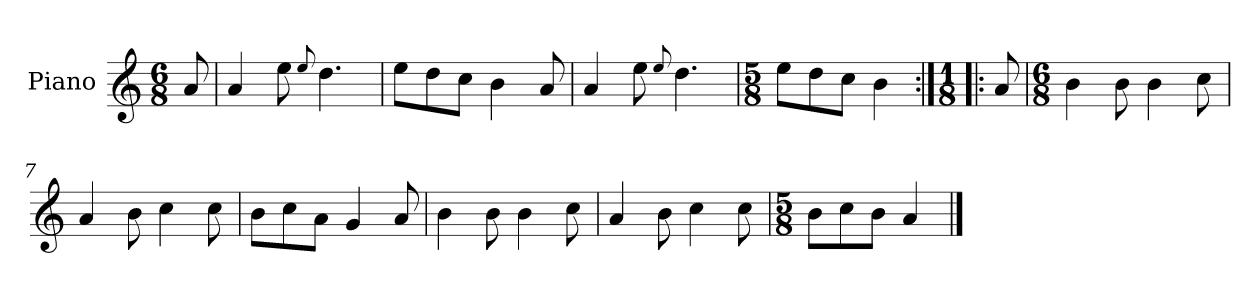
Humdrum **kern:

**kern
*part1
*staff1
*I"Piano
*I'Pno.
*clefG2
*k[]
*M6/8
=
8a/
=1
4a/
8ee\
8qqee/
4.dd\
=2
8ee\L
8dd\
8cc\J
4b\
8a/
=3
4a/
8ee\
8qqee/
4.dd\
=4
*M5/8
8ee\L
8dd\
8cc\J
4b\
=5:|!|:
*M1/8
8a/
=6
*M6/8
4b\
8b\
4b\
8cc\
=7
4a/
8b\
4cc\
8cc\
=8
8b\L
8cc\
8a\J
4g/
8a/
!!LO:LB:g=z
=9
4b\
8b\
4b\
8cc\
=10
4a/
8b\
4cc\
8cc\
=11
*M5/8
8b\L
8cc\
8b\J
4a/
==
*-
